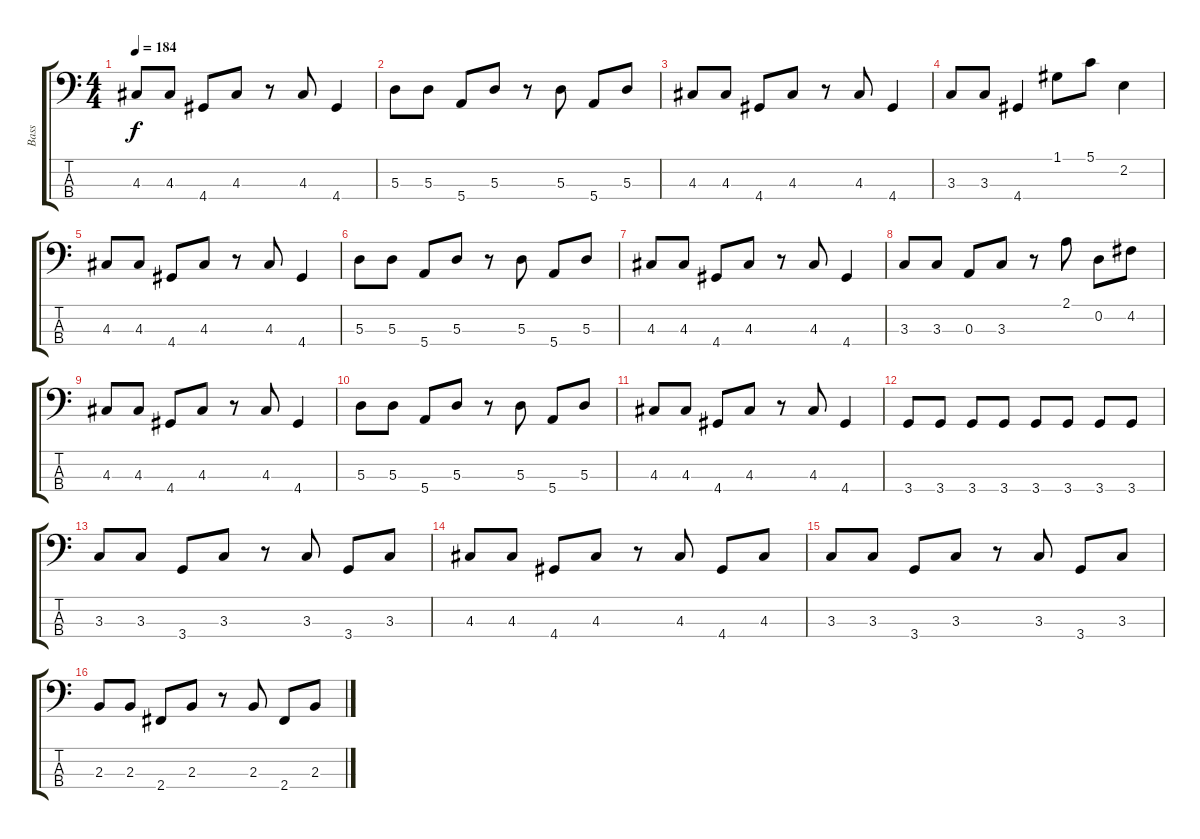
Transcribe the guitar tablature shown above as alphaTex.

\track ("Bass" "Bass") {instrument electricbasspick}
\staff {score tabs}
\tuning (G2 D2 A1 E1) {hide}
\ts (4 4)
\tempo 184
\clef f4
\ks c
4.3.8{dy f} 4.3.8 4.4.8 4.3.8 r.8 4.3.8 4.4.4 |
5.3.8 5.3.8 5.4.8 5.3.8 r.8 5.3.8 5.4.8 5.3.8 |
4.3.8 4.3.8 4.4.8 4.3.8 r.8 4.3.8 4.4.4 |
3.3.8 3.3.8 4.4.4 1.1.8 5.1.8 2.2.4 |
4.3.8 4.3.8 4.4.8 4.3.8 r.8 4.3.8 4.4.4 |
5.3.8 5.3.8 5.4.8 5.3.8 r.8 5.3.8 5.4.8 5.3.8 |
4.3.8 4.3.8 4.4.8 4.3.8 r.8 4.3.8 4.4.4 |
3.3.8 3.3.8 0.3.8 3.3.8 r.8 2.1.8 0.2.8 4.2.8 |
4.3.8 4.3.8 4.4.8 4.3.8 r.8 4.3.8 4.4.4 |
5.3.8 5.3.8 5.4.8 5.3.8 r.8 5.3.8 5.4.8 5.3.8 |
4.3.8 4.3.8 4.4.8 4.3.8 r.8 4.3.8 4.4.4 |
3.4.8 3.4.8 3.4.8 3.4.8 3.4.8 3.4.8 3.4.8 3.4.8 |
3.3.8 3.3.8 3.4.8 3.3.8 r.8 3.3.8 3.4.8 3.3.8 |
4.3.8 4.3.8 4.4.8 4.3.8 r.8 4.3.8 4.4.8 4.3.8 |
3.3.8 3.3.8 3.4.8 3.3.8 r.8 3.3.8 3.4.8 3.3.8 |
2.3.8 2.3.8 2.4.8 2.3.8 r.8 2.3.8 2.4.8 2.3.8
